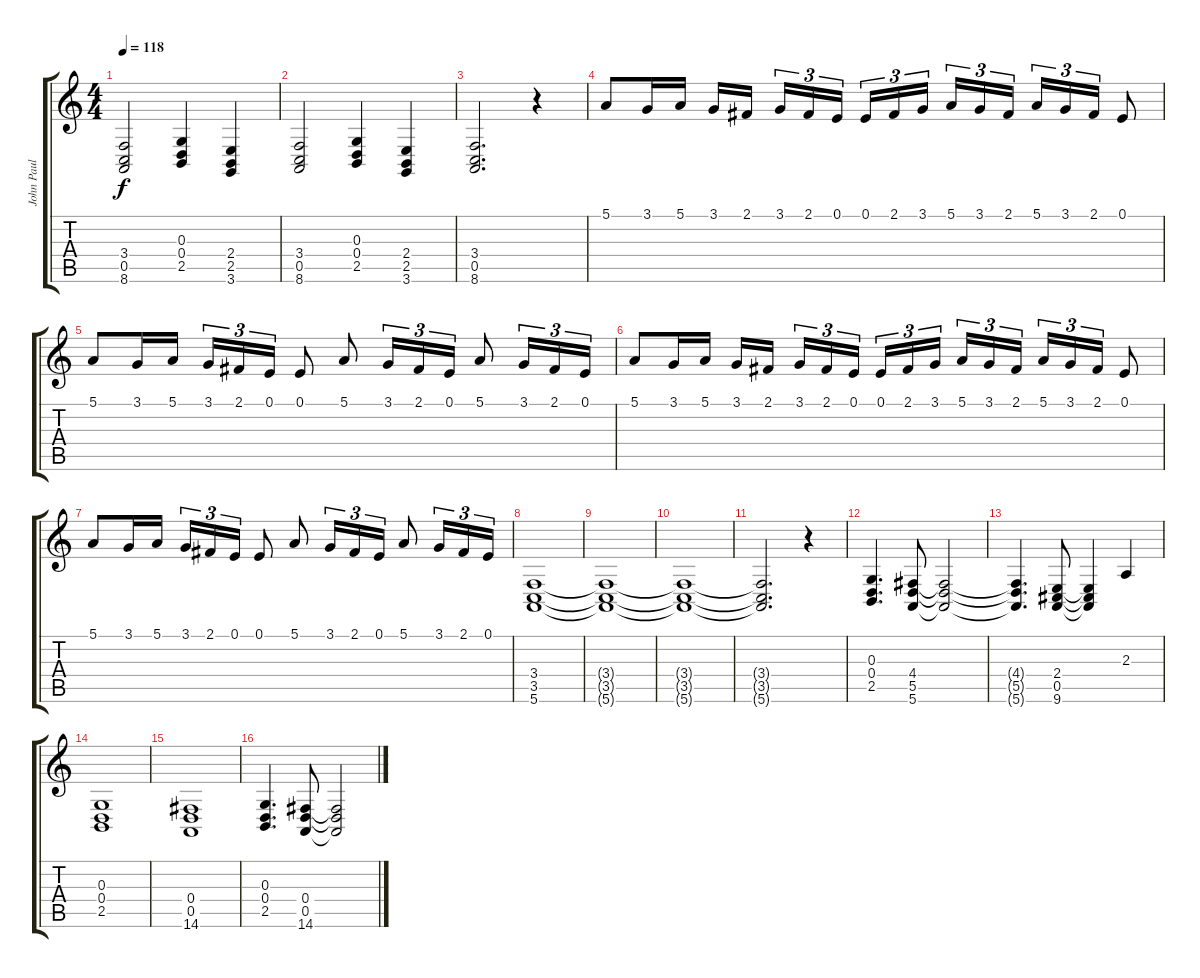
\track ("John Paul Jones (Orgão 3)" "John Paul ") {instrument brasssection}
\staff {score tabs}
\tuning (E4 B3 G3 D3 A2 E2) {hide}
\ts (4 4)
\tempo 118
\clef g2
\ks c
(3.4 0.5 8.6).2{dy f} (0.3 0.4 2.5).4 (2.4 2.5 3.6).4 |
(3.4 0.5 8.6).2 (0.3 0.4 2.5).4 (2.4 2.5 3.6).4 |
(3.4 0.5 8.6).2{d} r.4 |
5.1.8 3.1.16 5.1.16 3.1.16 2.1.16{beam splitsecondary} 3.1.16{tu (3 2)} 2.1.16{tu (3 2)} 0.1.16{tu (3 2)} 0.1.16{tu (3 2)} 2.1.16{tu (3 2)} 3.1.16{tu (3 2) beam splitsecondary} 5.1.16{tu (3 2)} 3.1.16{tu (3 2)} 2.1.16{tu (3 2)} 5.1.16{tu (3 2)} 3.1.16{tu (3 2)} 2.1.16{tu (3 2)} 0.1.8 |
5.1.8 3.1.16 5.1.16 3.1.16{tu (3 2)} 2.1.16{tu (3 2)} 0.1.16{tu (3 2)} 0.1.8 5.1.8 3.1.16{tu (3 2)} 2.1.16{tu (3 2)} 0.1.16{tu (3 2)} 5.1.8 3.1.16{tu (3 2)} 2.1.16{tu (3 2)} 0.1.16{tu (3 2)} |
5.1.8 3.1.16 5.1.16 3.1.16 2.1.16{beam splitsecondary} 3.1.16{tu (3 2)} 2.1.16{tu (3 2)} 0.1.16{tu (3 2)} 0.1.16{tu (3 2)} 2.1.16{tu (3 2)} 3.1.16{tu (3 2) beam splitsecondary} 5.1.16{tu (3 2)} 3.1.16{tu (3 2)} 2.1.16{tu (3 2)} 5.1.16{tu (3 2)} 3.1.16{tu (3 2)} 2.1.16{tu (3 2)} 0.1.8 |
5.1.8 3.1.16 5.1.16 3.1.16{tu (3 2)} 2.1.16{tu (3 2)} 0.1.16{tu (3 2)} 0.1.8 5.1.8 3.1.16{tu (3 2)} 2.1.16{tu (3 2)} 0.1.16{tu (3 2)} 5.1.8 3.1.16{tu (3 2)} 2.1.16{tu (3 2)} 0.1.16{tu (3 2)} |
(3.4 3.5 5.6).1 |
(3.4{t} 3.5{t} 5.6{t}).1 |
(3.4{t} 3.5{t} 5.6{t}).1 |
(3.4{t} 3.5{t} 5.6{t}).2{d} r.4 |
(0.3 0.4 2.5).4{d volume 9} (4.4 5.5 5.6).8 (4.4{t} 5.5{t} 5.6{t}).2 |
(4.4{t} 5.5{t} 5.6{t}).4{d} (2.4 0.5 9.6).8 (2.4{t} 0.5{t} 9.6{t}).4 2.3.4 |
(0.3 0.4 2.5).1 |
(0.4 0.5 14.6).1 |
(0.3 0.4 2.5).4{d} (0.4 0.5 14.6).8 (0.4{t} 0.5{t} 14.6{t}).2
